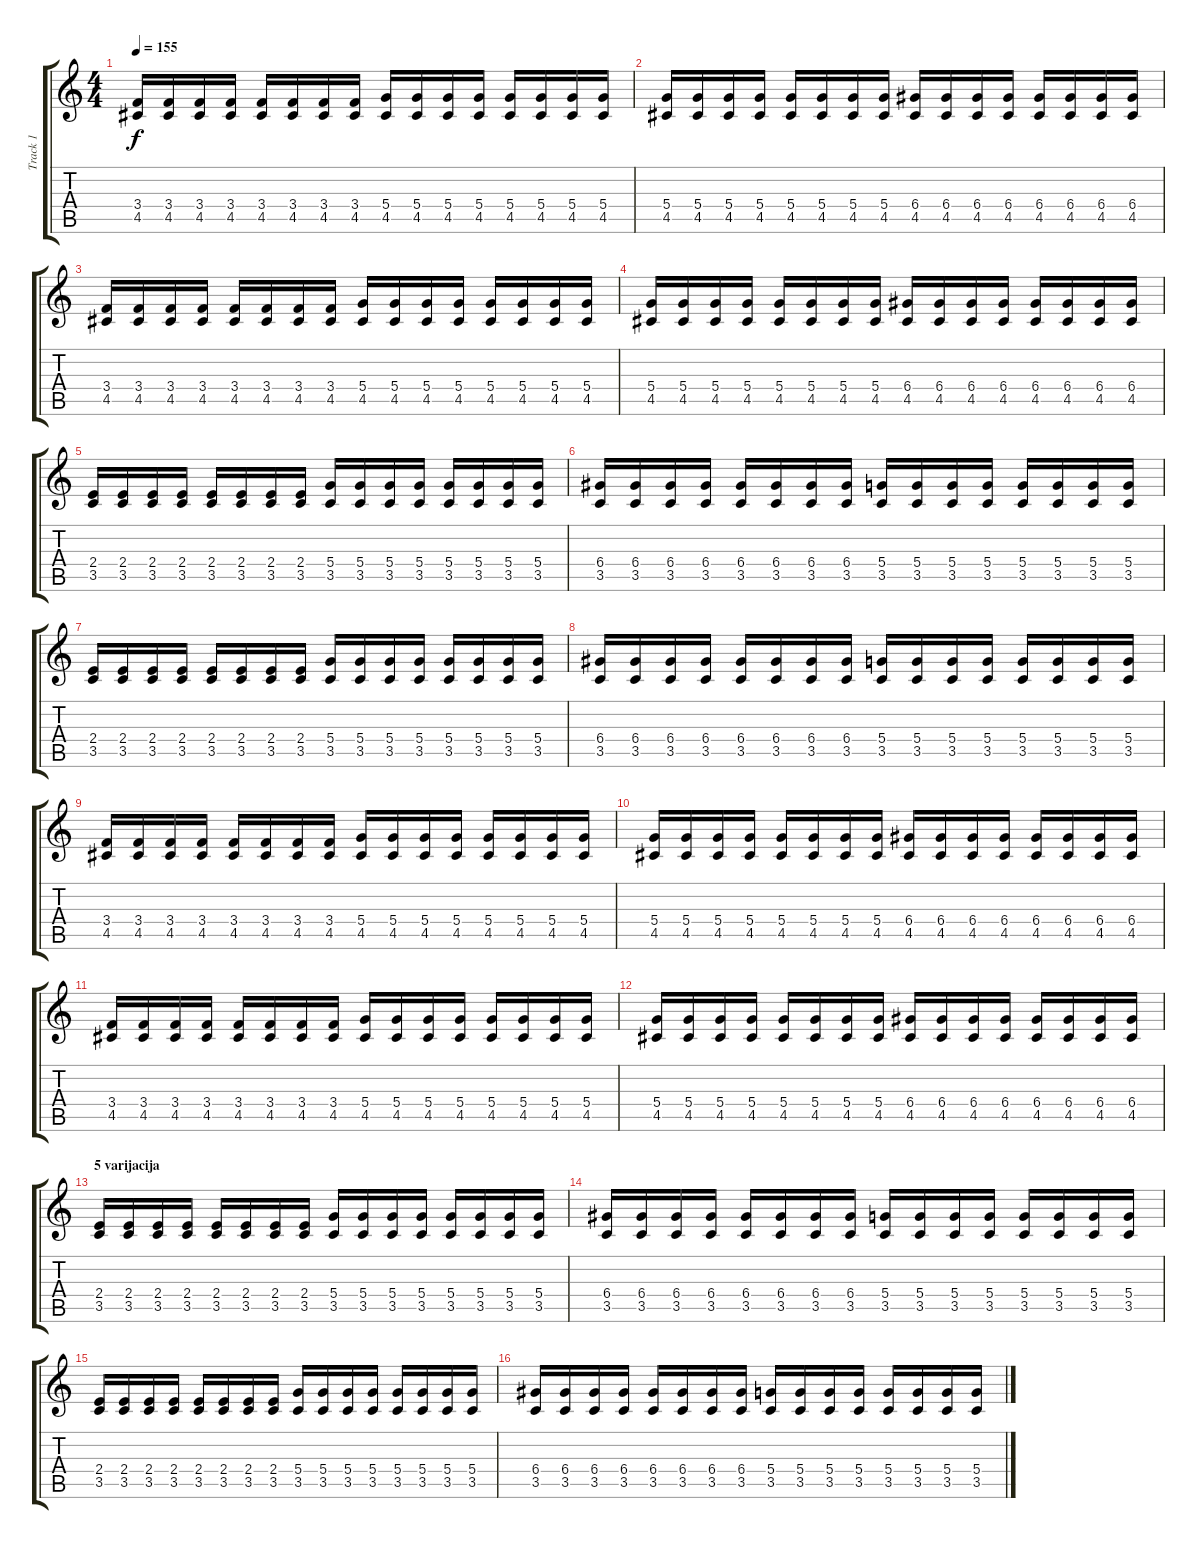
\track ("Track 1" "Track 1") {instrument distortionguitar}
\staff {score tabs}
\tuning (E4 B3 G3 D3 A2 E2) {hide}
\ts (4 4)
\tempo 155
\clef g2
\ks c
(3.4 4.5).16{dy f} (3.4 4.5).16 (3.4 4.5).16 (3.4 4.5).16 (3.4 4.5).16 (3.4 4.5).16 (3.4 4.5).16 (3.4 4.5).16 (5.4 4.5).16 (5.4 4.5).16 (5.4 4.5).16 (5.4 4.5).16 (5.4 4.5).16 (5.4 4.5).16 (5.4 4.5).16 (5.4 4.5).16 |
(5.4 4.5).16 (5.4 4.5).16 (5.4 4.5).16 (5.4 4.5).16 (5.4 4.5).16 (5.4 4.5).16 (5.4 4.5).16 (5.4 4.5).16 (6.4 4.5).16 (6.4 4.5).16 (6.4 4.5).16 (6.4 4.5).16 (6.4 4.5).16 (6.4 4.5).16 (6.4 4.5).16 (6.4 4.5).16 |
(3.4 4.5).16 (3.4 4.5).16 (3.4 4.5).16 (3.4 4.5).16 (3.4 4.5).16 (3.4 4.5).16 (3.4 4.5).16 (3.4 4.5).16 (5.4 4.5).16 (5.4 4.5).16 (5.4 4.5).16 (5.4 4.5).16 (5.4 4.5).16 (5.4 4.5).16 (5.4 4.5).16 (5.4 4.5).16 |
(5.4 4.5).16 (5.4 4.5).16 (5.4 4.5).16 (5.4 4.5).16 (5.4 4.5).16 (5.4 4.5).16 (5.4 4.5).16 (5.4 4.5).16 (6.4 4.5).16 (6.4 4.5).16 (6.4 4.5).16 (6.4 4.5).16 (6.4 4.5).16 (6.4 4.5).16 (6.4 4.5).16 (6.4 4.5).16 |
(2.4 3.5).16 (2.4 3.5).16 (2.4 3.5).16 (2.4 3.5).16 (2.4 3.5).16 (2.4 3.5).16 (2.4 3.5).16 (2.4 3.5).16 (5.4 3.5).16 (5.4 3.5).16 (5.4 3.5).16 (5.4 3.5).16 (5.4 3.5).16 (5.4 3.5).16 (5.4 3.5).16 (5.4 3.5).16 |
(6.4 3.5).16 (6.4 3.5).16 (6.4 3.5).16 (6.4 3.5).16 (6.4 3.5).16 (6.4 3.5).16 (6.4 3.5).16 (6.4 3.5).16 (5.4 3.5).16 (5.4 3.5).16 (5.4 3.5).16 (5.4 3.5).16 (5.4 3.5).16 (5.4 3.5).16 (5.4 3.5).16 (5.4 3.5).16 |
(2.4 3.5).16 (2.4 3.5).16 (2.4 3.5).16 (2.4 3.5).16 (2.4 3.5).16 (2.4 3.5).16 (2.4 3.5).16 (2.4 3.5).16 (5.4 3.5).16 (5.4 3.5).16 (5.4 3.5).16 (5.4 3.5).16 (5.4 3.5).16 (5.4 3.5).16 (5.4 3.5).16 (5.4 3.5).16 |
(6.4 3.5).16 (6.4 3.5).16 (6.4 3.5).16 (6.4 3.5).16 (6.4 3.5).16 (6.4 3.5).16 (6.4 3.5).16 (6.4 3.5).16 (5.4 3.5).16 (5.4 3.5).16 (5.4 3.5).16 (5.4 3.5).16 (5.4 3.5).16 (5.4 3.5).16 (5.4 3.5).16 (5.4 3.5).16 |
(3.4 4.5).16 (3.4 4.5).16 (3.4 4.5).16 (3.4 4.5).16 (3.4 4.5).16 (3.4 4.5).16 (3.4 4.5).16 (3.4 4.5).16 (5.4 4.5).16 (5.4 4.5).16 (5.4 4.5).16 (5.4 4.5).16 (5.4 4.5).16 (5.4 4.5).16 (5.4 4.5).16 (5.4 4.5).16 |
(5.4 4.5).16 (5.4 4.5).16 (5.4 4.5).16 (5.4 4.5).16 (5.4 4.5).16 (5.4 4.5).16 (5.4 4.5).16 (5.4 4.5).16 (6.4 4.5).16 (6.4 4.5).16 (6.4 4.5).16 (6.4 4.5).16 (6.4 4.5).16 (6.4 4.5).16 (6.4 4.5).16 (6.4 4.5).16 |
(3.4 4.5).16 (3.4 4.5).16 (3.4 4.5).16 (3.4 4.5).16 (3.4 4.5).16 (3.4 4.5).16 (3.4 4.5).16 (3.4 4.5).16 (5.4 4.5).16 (5.4 4.5).16 (5.4 4.5).16 (5.4 4.5).16 (5.4 4.5).16 (5.4 4.5).16 (5.4 4.5).16 (5.4 4.5).16 |
(5.4 4.5).16 (5.4 4.5).16 (5.4 4.5).16 (5.4 4.5).16 (5.4 4.5).16 (5.4 4.5).16 (5.4 4.5).16 (5.4 4.5).16 (6.4 4.5).16 (6.4 4.5).16 (6.4 4.5).16 (6.4 4.5).16 (6.4 4.5).16 (6.4 4.5).16 (6.4 4.5).16 (6.4 4.5).16 |
\section ("" "5 varijacija")
(2.4 3.5).16 (2.4 3.5).16 (2.4 3.5).16 (2.4 3.5).16 (2.4 3.5).16 (2.4 3.5).16 (2.4 3.5).16 (2.4 3.5).16 (5.4 3.5).16 (5.4 3.5).16 (5.4 3.5).16 (5.4 3.5).16 (5.4 3.5).16 (5.4 3.5).16 (5.4 3.5).16 (5.4 3.5).16 |
(6.4 3.5).16 (6.4 3.5).16 (6.4 3.5).16 (6.4 3.5).16 (6.4 3.5).16 (6.4 3.5).16 (6.4 3.5).16 (6.4 3.5).16 (5.4 3.5).16 (5.4 3.5).16 (5.4 3.5).16 (5.4 3.5).16 (5.4 3.5).16 (5.4 3.5).16 (5.4 3.5).16 (5.4 3.5).16 |
(2.4 3.5).16 (2.4 3.5).16 (2.4 3.5).16 (2.4 3.5).16 (2.4 3.5).16 (2.4 3.5).16 (2.4 3.5).16 (2.4 3.5).16 (5.4 3.5).16 (5.4 3.5).16 (5.4 3.5).16 (5.4 3.5).16 (5.4 3.5).16 (5.4 3.5).16 (5.4 3.5).16 (5.4 3.5).16 |
(6.4 3.5).16 (6.4 3.5).16 (6.4 3.5).16 (6.4 3.5).16 (6.4 3.5).16 (6.4 3.5).16 (6.4 3.5).16 (6.4 3.5).16 (5.4 3.5).16 (5.4 3.5).16 (5.4 3.5).16 (5.4 3.5).16 (5.4 3.5).16 (5.4 3.5).16 (5.4 3.5).16 (5.4 3.5).16
